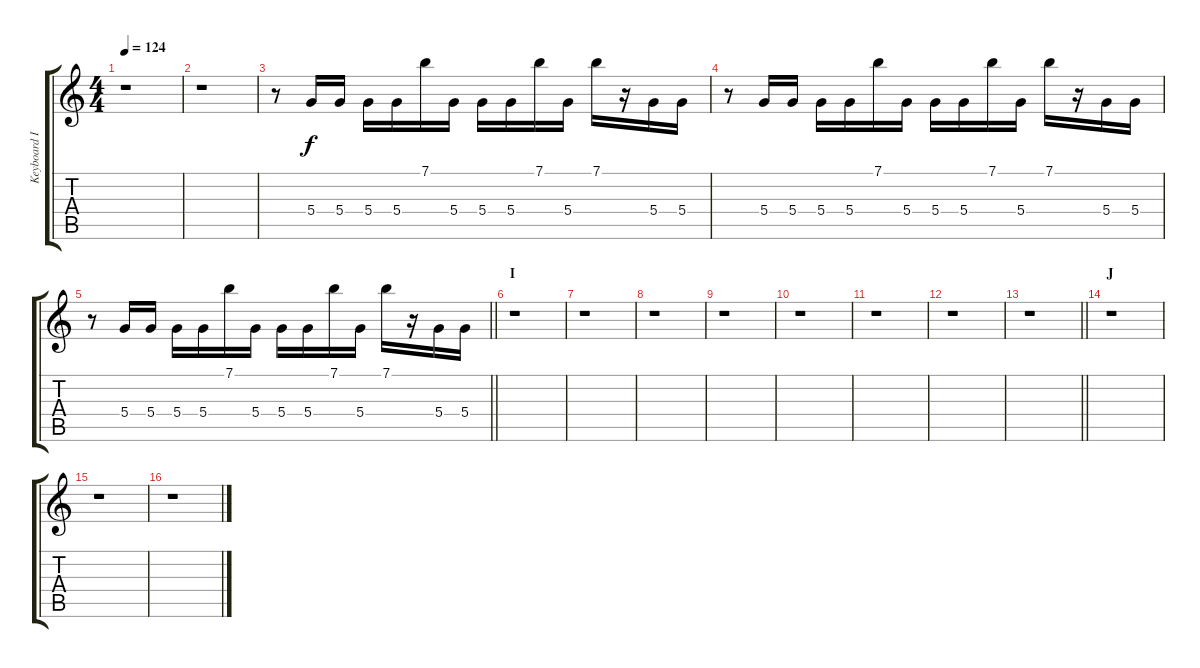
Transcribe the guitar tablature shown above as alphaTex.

\track ("Keyboard II" "Keyboard I") {instrument synthbass1}
\staff {score tabs}
\tuning (E4 B3 G3 D3 A2 E2) {hide}
\ts (4 4)
\tempo 124
\clef g2
\ks c
r.1{dy f} |
r.1 |
r.8 5.4.16 5.4.16 5.4.16 5.4.16 7.1.16 5.4.16 5.4.16 5.4.16 7.1.16 5.4.16 7.1.16 r.16 5.4.16 5.4.16 |
r.8 5.4.16 5.4.16 5.4.16 5.4.16 7.1.16 5.4.16 5.4.16 5.4.16 7.1.16 5.4.16 7.1.16 r.16 5.4.16 5.4.16 |
\barLineRight lightlight
r.8 5.4.16 5.4.16 5.4.16 5.4.16 7.1.16 5.4.16 5.4.16 5.4.16 7.1.16 5.4.16 7.1.16 r.16 5.4.16 5.4.16 |
\section ("" "I")
r.1 |
r.1 |
r.1 |
r.1 |
r.1 |
r.1 |
r.1 |
\barLineRight lightlight
r.1 |
\section ("" "J")
r.1 |
r.1 |
r.1
